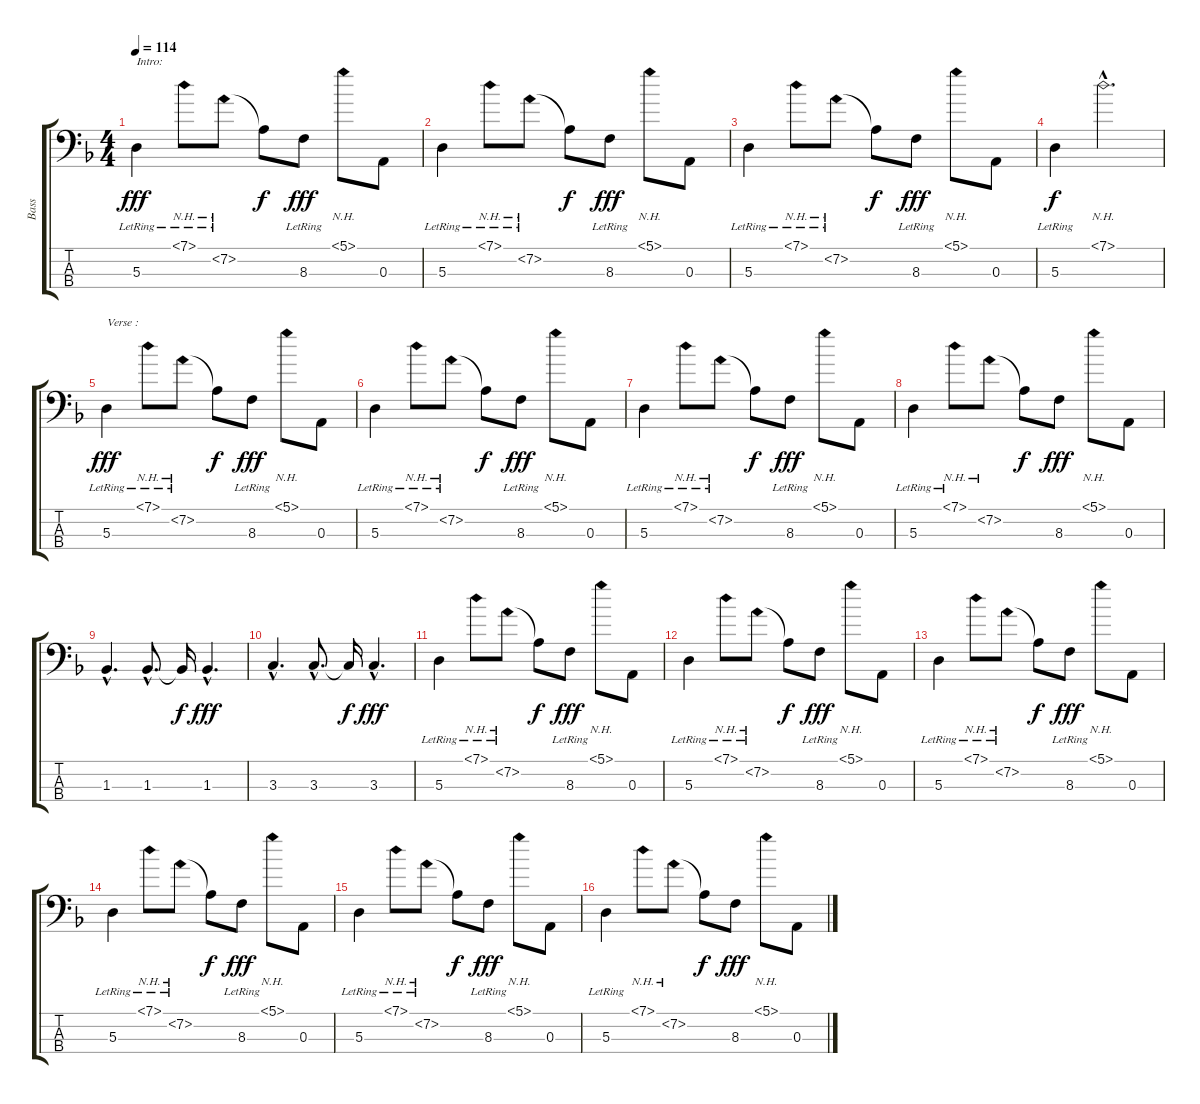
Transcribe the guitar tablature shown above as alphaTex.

\track ("Bass" "Bass") {instrument electricbasspick}
\staff {score tabs}
\tuning (G2 D2 A1 E1) {hide}
\ts (4 4)
\tempo 114
\clef f4
\ks dminor
5.3{lr}.4{txt "Intro:" dy fff instrument electricbasspick} 7.1{nh lr}.8 7.2{nh lr}.8 7.2{t}.8{dy f} 8.3{lr}.8{dy fff} 5.1{nh}.8 0.3.8 |
5.3{lr}.4 7.1{nh lr}.8 7.2{nh lr}.8 7.2{t}.8{dy f} 8.3{lr}.8{dy fff} 5.1{nh}.8 0.3.8 |
5.3{lr}.4 7.1{nh lr}.8 7.2{nh lr}.8 7.2{t}.8{dy f} 8.3{lr}.8{dy fff} 5.1{nh}.8 0.3.8 |
5.3{lr}.4{dy f} 7.1{nh hac}.2{d} |
5.3{lr}.4{txt "Verse :" dy fff} 7.1{nh lr}.8 7.2{nh lr}.8 7.2{t}.8{dy f} 8.3{lr}.8{dy fff} 5.1{nh}.8 0.3.8 |
5.3{lr}.4 7.1{nh lr}.8 7.2{nh lr}.8 7.2{t}.8{dy f} 8.3{lr}.8{dy fff} 5.1{nh}.8 0.3.8 |
5.3{lr}.4 7.1{nh lr}.8 7.2{nh lr}.8 7.2{t}.8{dy f} 8.3{lr}.8{dy fff} 5.1{nh}.8 0.3.8 |
5.3{lr}.4 7.1{nh lr}.8 7.2{nh}.8 7.2{t}.8{dy f} 8.3.8{dy fff} 5.1{nh}.8 0.3.8 |
1.3{hac}.4{d} 1.3{hac}.8{d} 1.3{t}.16{dy f} 1.3{hac}.4{d dy fff} |
3.3{hac}.4{d} 3.3{hac}.8{d} 3.3{t}.16{dy f} 3.3{hac}.4{d dy fff} |
5.3{lr}.4 7.1{nh lr}.8 7.2{nh lr}.8 7.2{t}.8{dy f} 8.3{lr}.8{dy fff} 5.1{nh}.8 0.3.8 |
5.3{lr}.4 7.1{nh lr}.8 7.2{nh lr}.8 7.2{t}.8{dy f} 8.3{lr}.8{dy fff} 5.1{nh}.8 0.3.8 |
5.3{lr}.4 7.1{nh lr}.8 7.2{nh lr}.8 7.2{t}.8{dy f} 8.3{lr}.8{dy fff} 5.1{nh}.8 0.3.8 |
5.3{lr}.4 7.1{nh lr}.8 7.2{nh lr}.8 7.2{t}.8{dy f} 8.3{lr}.8{dy fff} 5.1{nh}.8 0.3.8 |
5.3{lr}.4 7.1{nh lr}.8 7.2{nh lr}.8 7.2{t}.8{dy f} 8.3{lr}.8{dy fff} 5.1{nh}.8 0.3.8 |
5.3{lr}.4 7.1{nh}.8 7.2{nh}.8 7.2{t}.8{dy f} 8.3.8{dy fff} 5.1{nh}.8 0.3.8
